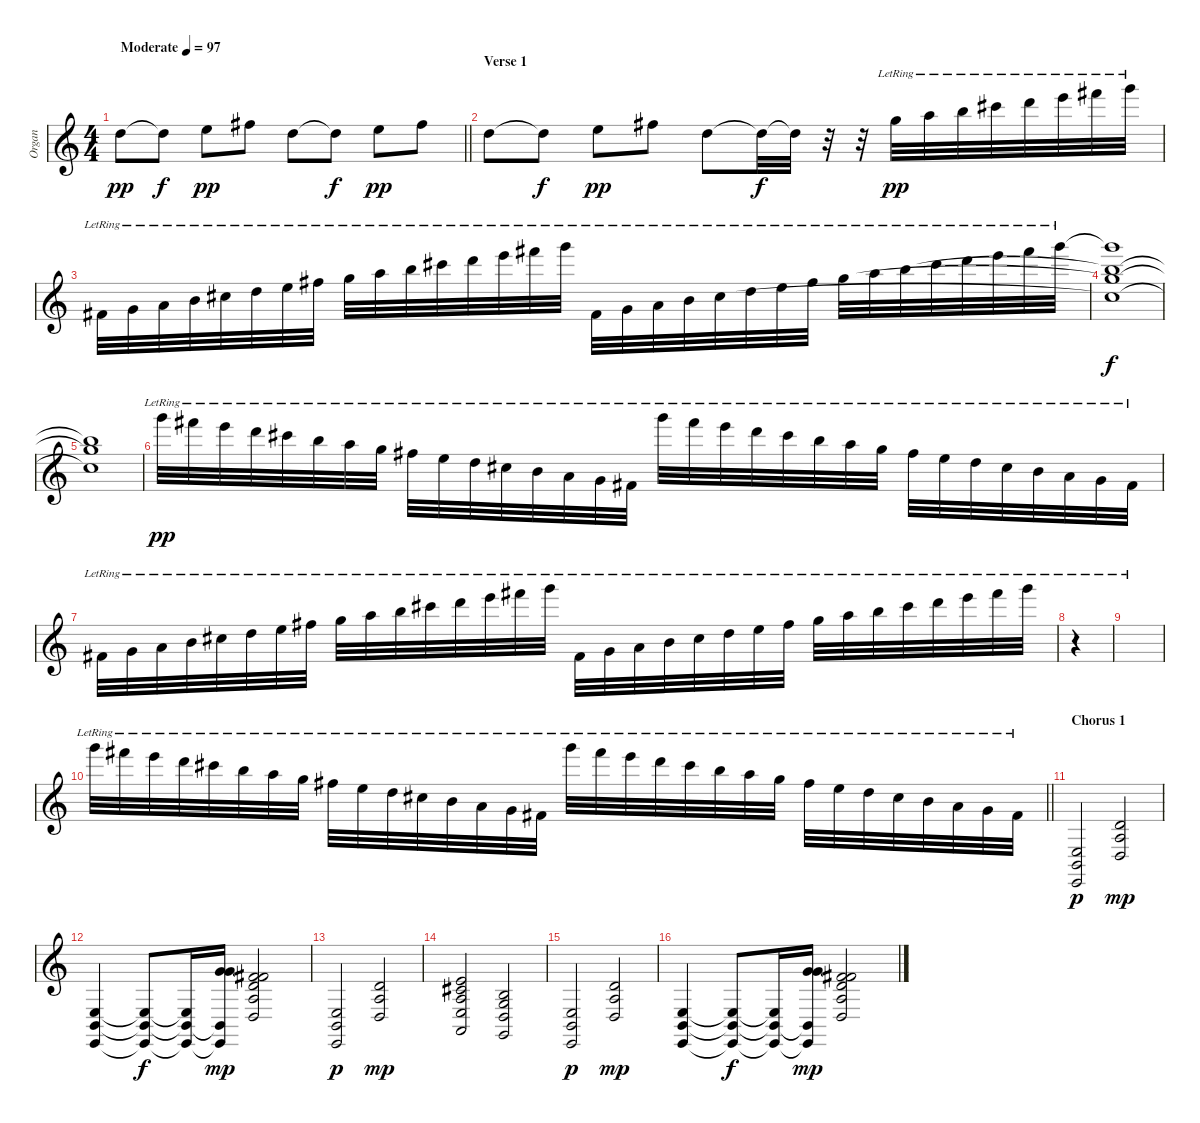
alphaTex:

\track ("Organ" "Organ") {instrument drawbarorgan}
\staff {score}
\tuning (E4 B3 G3 D3 A2 E2) {hide}
\ts (4 4)
\tempo (97 "Moderate")
\clef g2
\barLineRight lightlight
\ks c
15.2.8{dy pp instrument drawbarorgan} 15.2{t}.8{dy f} 17.2.8{dy pp} 19.2.8 15.2.8 15.2{t}.8{dy f} 17.2.8{dy pp} 19.2.8 |
\section ("" "Verse 1")
15.2.8 15.2{t}.8{dy f} 17.2.8{dy pp} 19.2.8 15.2.8 15.2{t}.32{dy f} 15.2{t}.32 r.32{instrument drawbarorgan} r.32 24.3{lr}.32{dy pp} 22.2{lr}.32 24.2{lr}.32 21.1{lr}.32 22.1{lr}.32 24.1{lr}.32 26.1{lr}.32 27.1{lr}.32 |
16.4{lr}.32 17.4{lr}.32 19.4{lr}.32 21.4{lr}.32 23.4{lr}.32 19.3{lr}.32 21.3{lr}.32 23.3{lr}.32 24.3{lr}.32 22.2{lr}.32 24.2{lr}.32 21.1{lr}.32 22.1{lr}.32 24.1{lr}.32 26.1{lr}.32 27.1{lr}.32 16.4{lr}.32 17.4{lr}.32 19.4{lr}.32 21.4{lr}.32 23.4{lr}.32 19.3{lr}.32 21.3{lr}.32 23.3{lr}.32 24.3{lr}.32 22.2{lr}.32 24.2{lr}.32 21.1{lr}.32 22.1{lr}.32 24.1{lr}.32 26.1{lr}.32 27.1{lr}.32 |
(27.1{t} 24.2{t} 24.3{t} 23.4{t}).1{dy f} |
(24.2{t} 24.3{t} 23.4{t}).1 |
27.1{lr}.32{dy pp} 26.1{lr}.32 24.1{lr}.32 22.1{lr}.32 21.1{lr}.32 24.2{lr}.32 22.2{lr}.32 24.3{lr}.32 23.3{lr}.32 21.3{lr}.32 19.3{lr}.32 23.4{lr}.32 21.4{lr}.32 19.4{lr}.32 17.4{lr}.32 16.4{lr}.32 27.1{lr}.32 26.1{lr}.32 24.1{lr}.32 22.1{lr}.32 21.1{lr}.32 24.2{lr}.32 22.2{lr}.32 24.3{lr}.32 23.3{lr}.32 21.3{lr}.32 19.3{lr}.32 23.4{lr}.32 21.4{lr}.32 19.4{lr}.32 17.4{lr}.32 16.4{lr}.32 |
16.4{lr}.32 17.4{lr}.32 19.4{lr}.32 21.4{lr}.32 23.4{lr}.32 19.3{lr}.32 21.3{lr}.32 23.3{lr}.32 24.3{lr}.32 22.2{lr}.32 24.2{lr}.32 21.1{lr}.32 22.1{lr}.32 24.1{lr}.32 26.1{lr}.32 27.1{lr}.32 16.4{lr}.32 17.4{lr}.32 19.4{lr}.32 21.4{lr}.32 23.4{lr}.32 19.3{lr}.32 21.3{lr}.32 23.3{lr}.32 24.3{lr}.32 22.2{lr}.32 24.2{lr}.32 21.1{lr}.32 22.1{lr}.32 24.1{lr}.32 26.1{lr}.32 27.1{lr}.32 |
r.4 |
|
\barLineRight lightlight
27.1{lr}.32 26.1{lr}.32 24.1{lr}.32 22.1{lr}.32 21.1{lr}.32 24.2{lr}.32 22.2{lr}.32 24.3{lr}.32 23.3{lr}.32 21.3{lr}.32 19.3{lr}.32 23.4{lr}.32 21.4{lr}.32 19.4{lr}.32 17.4{lr}.32 16.4{lr}.32 27.1{lr}.32 26.1{lr}.32 24.1{lr}.32 22.1{lr}.32 21.1{lr}.32 24.2{lr}.32 22.2{lr}.32 24.3{lr}.32 23.3{lr}.32 21.3{lr}.32 19.3{lr}.32 23.4{lr}.32 21.4{lr}.32 19.4{lr}.32 17.4{lr}.32 16.4{lr}.32 |
\section ("" "Chorus 1")
(2.4 2.5 0.6).2{dy p} (7.3 7.4 5.5).2{dy mp} |
(2.4 2.5 0.6).4 (2.4{t} 2.5{t} 0.6{t}).8{dy f} (2.4{t} 2.5{t} 0.6{t}).16 (3.1 8.2{h} 2.5{t} 0.6{t}).16{dy mp} (2.1 7.2 7.3 7.4 5.5).2 |
(2.4 2.5 0.6).2{dy p} (7.3 7.4 5.5).2{dy mp} |
(5.2 6.3 7.4 7.5 5.6).2 (4.3 5.4 5.5 3.6).2 |
(2.4 2.5 0.6).2{dy p} (7.3 7.4 5.5).2{dy mp} |
(2.4 2.5 0.6).4 (2.4{t} 2.5{t} 0.6{t}).8{dy f} (2.4{t} 2.5{t} 0.6{t}).16 (3.1 8.2{h} 2.5{t} 0.6{t}).16{dy mp} (2.1 7.2 7.3 7.4 5.5).2
